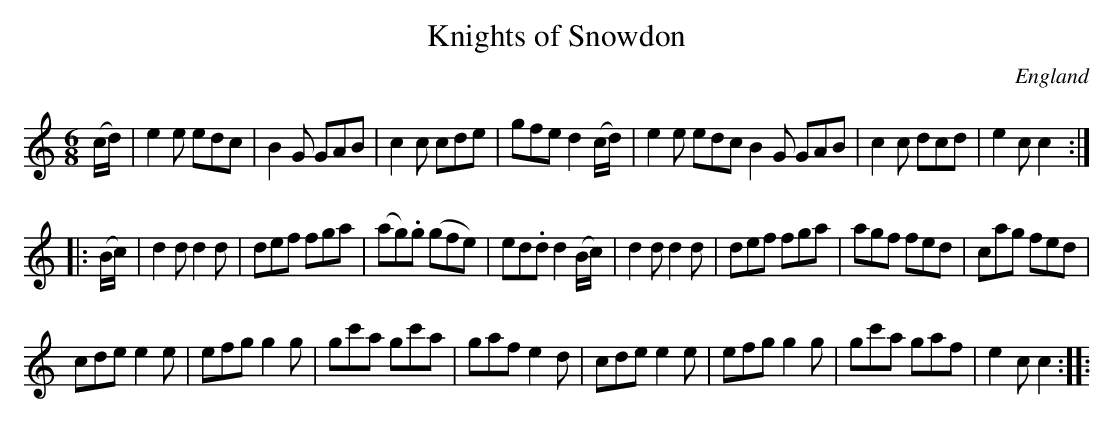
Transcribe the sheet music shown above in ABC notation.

X:1
T:Knights of Snowdon
L:1/8
M:6/8
O:England
K:C major
(c/d/) | \
e2e edc | B2G GAB | c2c cde | gfe d2(c/d/) | \
e2e edc B2G GAB | c2c dcd | e2c c2 ::
(B/c/) | \
d2d d2d | def fga | (ag).g (gfe) | ed.d d2(B/c/) | \
d2d d2d | def fga | agf    fed   | cag fed |
cde e2e | efg g2g | gc'a gc'a | gaf e2d | \
cde e2e | efg g2g | gc'a gaf | e2c c2 ::
